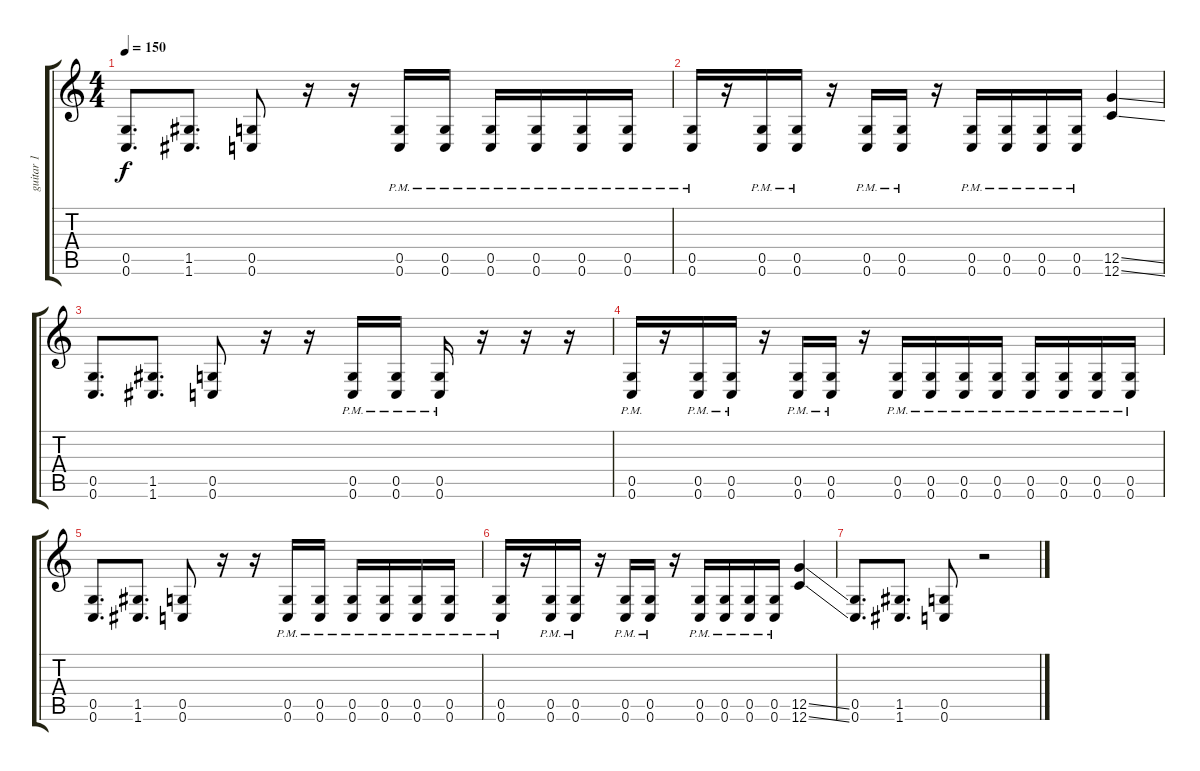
\track ("guitar 1" "guitar 1") {instrument distortionguitar}
\staff {score tabs}
\tuning (D4 A3 F3 C3 G2 C2) {hide}
\ts (4 4)
\tempo 150
\clef g2
\ks c
(0.5 0.6).8{d dy f} (1.5 1.6).8{d} (0.5 0.6).8 r.16 r.16 (0.5 0.6{pm}).16 (0.5 0.6{pm}).16 (0.5 0.6{pm}).16 (0.5 0.6{pm}).16 (0.5 0.6{pm}).16 (0.5 0.6{pm}).16 |
(0.5 0.6{pm}).16 r.16 (0.5 0.6{pm}).16 (0.5 0.6{pm}).16 r.16 (0.5 0.6{pm}).16 (0.5 0.6{pm}).16 r.16 (0.5 0.6{pm}).16 (0.5 0.6{pm}).16 (0.5 0.6{pm}).16 (0.5 0.6{pm}).16 (12.5{ss} 12.6{ss}).4 |
(0.5 0.6).8{d} (1.5 1.6).8{d} (0.5 0.6).8 r.16 r.16 (0.5 0.6{pm}).16 (0.5 0.6{pm}).16 (0.5 0.6{pm}).16 r.16 r.16 r.16 |
(0.5 0.6{pm}).16 r.16 (0.5 0.6{pm}).16 (0.5 0.6{pm}).16 r.16 (0.5 0.6{pm}).16 (0.5 0.6{pm}).16 r.16 (0.5 0.6{pm}).16 (0.5 0.6{pm}).16 (0.5 0.6{pm}).16 (0.5 0.6{pm}).16 (0.5 0.6{pm}).16 (0.5 0.6{pm}).16 (0.5 0.6{pm}).16 (0.5 0.6{pm}).16 |
(0.5 0.6).8{d} (1.5 1.6).8{d} (0.5 0.6).8 r.16 r.16 (0.5 0.6{pm}).16 (0.5 0.6{pm}).16 (0.5 0.6{pm}).16 (0.5 0.6{pm}).16 (0.5 0.6{pm}).16 (0.5 0.6{pm}).16 |
(0.5 0.6{pm}).16 r.16 (0.5 0.6{pm}).16 (0.5 0.6{pm}).16 r.16 (0.5 0.6{pm}).16 (0.5 0.6{pm}).16 r.16 (0.5 0.6{pm}).16 (0.5 0.6{pm}).16 (0.5 0.6{pm}).16 (0.5 0.6{pm}).16 (12.5{ss} 12.6{ss}).4 |
(0.5 0.6).8{d} (1.5 1.6).8{d} (0.5 0.6).8 r.2
